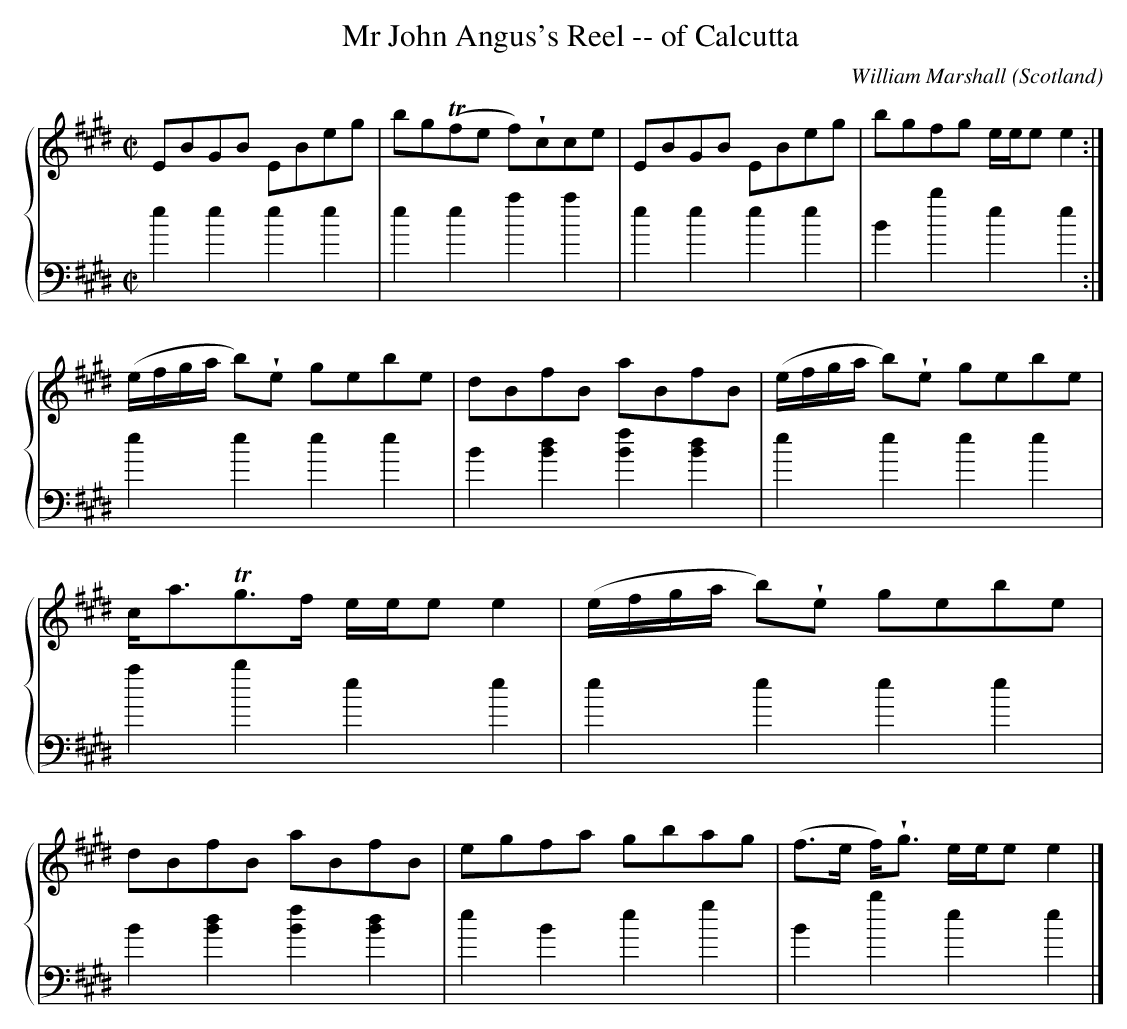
X:1
T:Mr John Angus's Reel -- of Calcutta
C:William Marshall
L:1/8
M:C|
O:Scotland
K:E
%%staves {1 2}
V:1
EBGB EBeg | bg(!trill!fe f)!wedge!cce | EBGB EBeg | bgfg e/e/e e2 :| \
(e/f/g/a/ b)!wedge!e gebe | dBfB aBfB | (e/f/g/a/ b)!wedge!e gebe | c<a!trill!g>f e/e/e e2 | \
(e/f/g/a/ b)!wedge!e gebe | dBfB aBfB | egfa gbag | (f>e f)<!wedge!g e/e/e e2 |]
V:2 clef=bass
L:1/4
eeee | eeaa | eeee | Bbee :| \
eeee | B[Bd][Bf][Bd] | eeee | abee | eeee | B[Bd][Bf][Bd] | eBeg | Bbee |]
